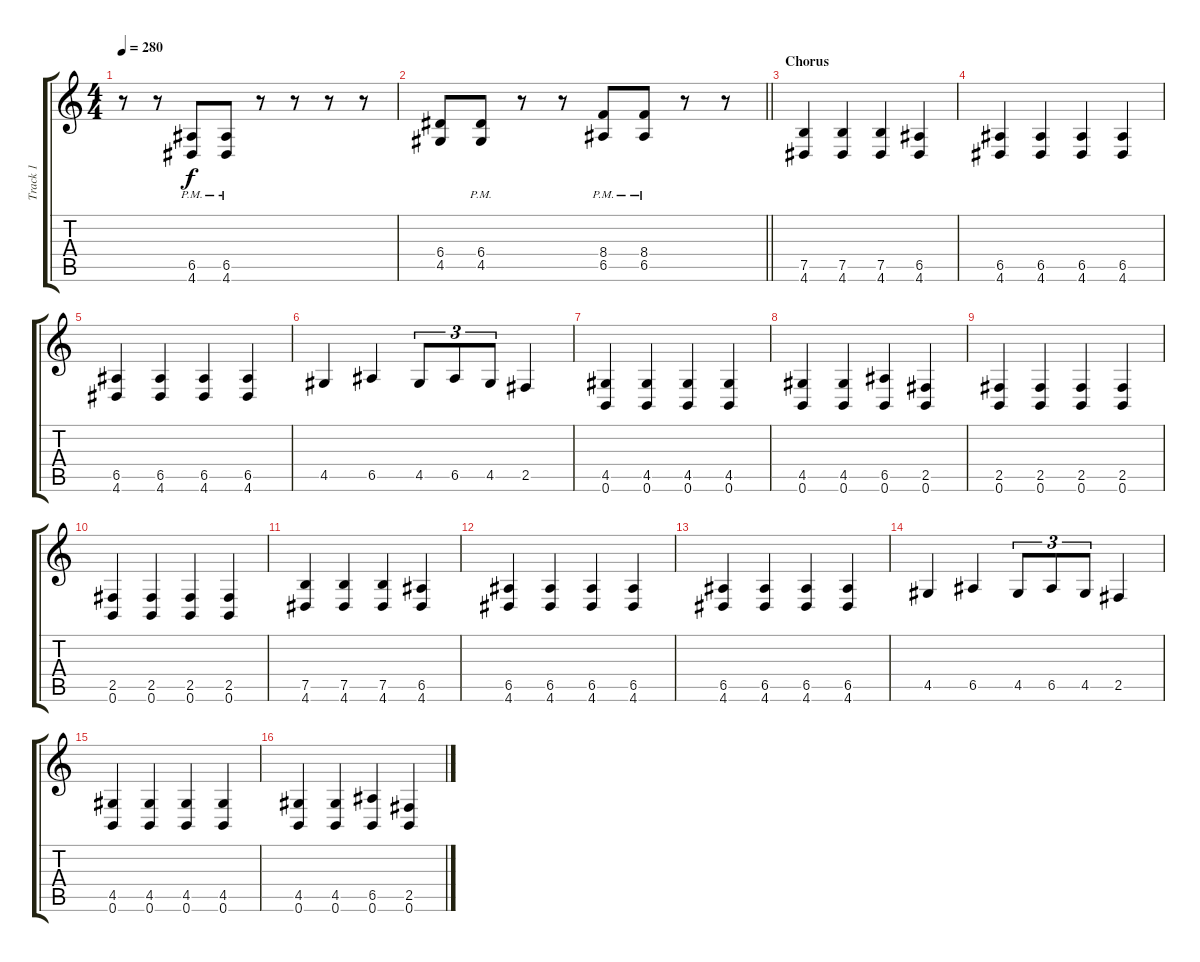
\track ("Track 1" "Track 1") {instrument distortionguitar}
\staff {score tabs}
\tuning (B3 Gb3 D3 A2 E2 B1) {hide}
\ts (4 4)
\tempo 280
\clef g2
\ks c
r.8{dy f} r.8 (6.5{pm} 4.6{pm}).8 (6.5{pm} 4.6{pm}).8 r.8 r.8 r.8 r.8 |
\barLineRight lightlight
(6.4 4.5).8 (6.4 4.5{pm}).8 r.8 r.8 (8.4 6.5{pm}).8 (8.4 6.5{pm}).8 r.8 r.8 |
\section ("" "Chorus")
(7.5 4.6).4 (7.5 4.6).4 (7.5 4.6).4 (6.5 4.6).4 |
(6.5 4.6).4 (6.5 4.6).4 (6.5 4.6).4 (6.5 4.6).4 |
(6.5 4.6).4 (6.5 4.6).4 (6.5 4.6).4 (6.5 4.6).4 |
4.5.4 6.5.4 4.5.8{tu (3 2)} 6.5.8{tu (3 2)} 4.5.8{tu (3 2)} 2.5.4 |
(4.5 0.6).4 (4.5 0.6).4 (4.5 0.6).4 (4.5 0.6).4 |
(4.5 0.6).4 (4.5 0.6).4 (6.5 0.6).4 (2.5 0.6).4 |
(2.5 0.6).4 (2.5 0.6).4 (2.5 0.6).4 (2.5 0.6).4 |
(2.5 0.6).4 (2.5 0.6).4 (2.5 0.6).4 (2.5 0.6).4 |
(7.5 4.6).4 (7.5 4.6).4 (7.5 4.6).4 (6.5 4.6).4 |
(6.5 4.6).4 (6.5 4.6).4 (6.5 4.6).4 (6.5 4.6).4 |
(6.5 4.6).4 (6.5 4.6).4 (6.5 4.6).4 (6.5 4.6).4 |
4.5.4 6.5.4 4.5.8{tu (3 2)} 6.5.8{tu (3 2)} 4.5.8{tu (3 2)} 2.5.4 |
(4.5 0.6).4 (4.5 0.6).4 (4.5 0.6).4 (4.5 0.6).4 |
(4.5 0.6).4 (4.5 0.6).4 (6.5 0.6).4 (2.5 0.6).4
